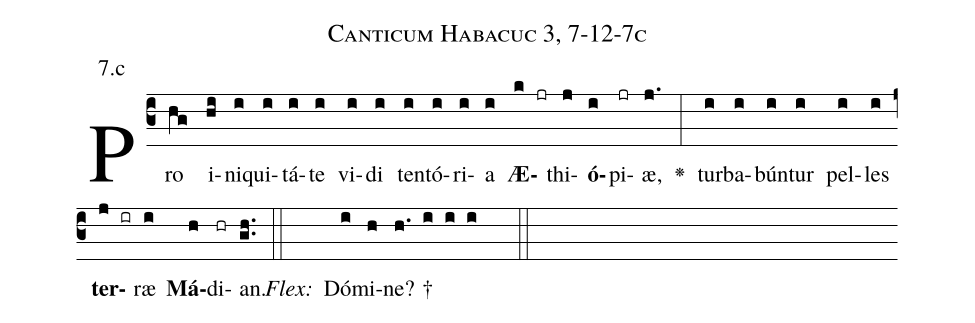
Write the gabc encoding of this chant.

name: Canticum Habacuc 3, 7-12-7c;
annotation: 7.c;
%%
(c3)Pro(hg) i(hi)ni(i)qui(i)tá(i)te(i) vi(i)di(i) ten(i)tó(i)ri(i)a(i) <b>Æ</b>(k jr)thi(j)<b>ó</b>(i)pi(jr)æ,(j.) <v>\greheightstar</v>(:) tur(i)ba(i)bún(i)tur(i) pel(i)les(i) <b>ter</b>(j ir)ræ(i) <b>Má</b>(h)di(hr)an.(gh..) (::)
<i>Flex:</i>()  Dó(i)mi(h)ne? †(h. i i i  ::)

%E(i) u(i) o(j) u(i) a(h) e.(gh..) (::)
